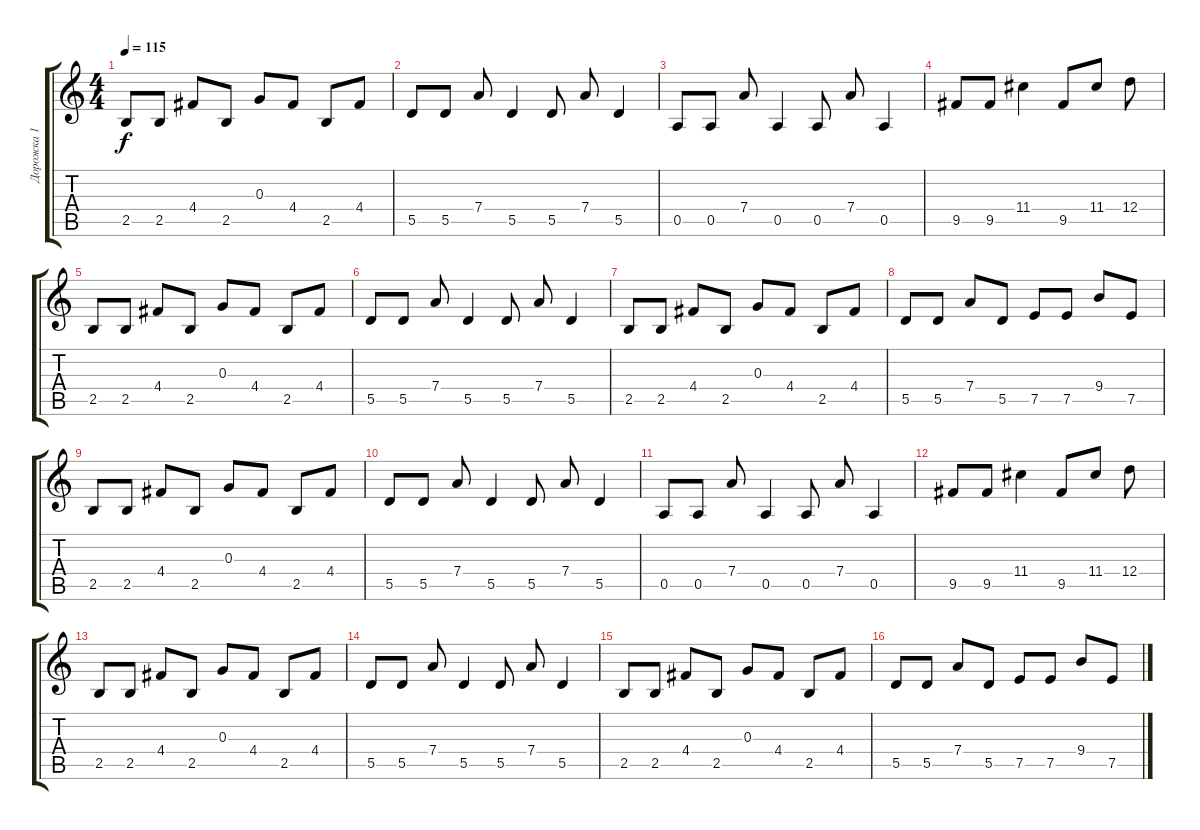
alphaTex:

\track ("Дорожка 1" "Дорожка 1") {instrument electricguitarjazz}
\staff {score tabs}
\tuning (E4 B3 G3 D3 A2 E2) {hide}
\ts (4 4)
\tempo 115
\clef g2
\ks c
2.5.8{dy f} 2.5.8 4.4.8 2.5.8 0.3.8 4.4.8 2.5.8 4.4.8 |
5.5.8 5.5.8 7.4.8 5.5.4 5.5.8 7.4.8 5.5.4 |
0.5.8 0.5.8 7.4.8 0.5.4 0.5.8 7.4.8 0.5.4 |
9.5.8 9.5.8 11.4.4 9.5.8 11.4.8 12.4.8 |
2.5.8 2.5.8 4.4.8 2.5.8 0.3.8 4.4.8 2.5.8 4.4.8 |
5.5.8 5.5.8 7.4.8 5.5.4 5.5.8 7.4.8 5.5.4 |
2.5.8 2.5.8 4.4.8 2.5.8 0.3.8 4.4.8 2.5.8 4.4.8 |
5.5.8 5.5.8 7.4.8 5.5.8 7.5.8 7.5.8 9.4.8 7.5.8 |
2.5.8 2.5.8 4.4.8 2.5.8 0.3.8 4.4.8 2.5.8 4.4.8 |
5.5.8 5.5.8 7.4.8 5.5.4 5.5.8 7.4.8 5.5.4 |
0.5.8 0.5.8 7.4.8 0.5.4 0.5.8 7.4.8 0.5.4 |
9.5.8 9.5.8 11.4.4 9.5.8 11.4.8 12.4.8 |
2.5.8 2.5.8 4.4.8 2.5.8 0.3.8 4.4.8 2.5.8 4.4.8 |
5.5.8 5.5.8 7.4.8 5.5.4 5.5.8 7.4.8 5.5.4 |
2.5.8 2.5.8 4.4.8 2.5.8 0.3.8 4.4.8 2.5.8 4.4.8 |
5.5.8 5.5.8 7.4.8 5.5.8 7.5.8 7.5.8 9.4.8 7.5.8
